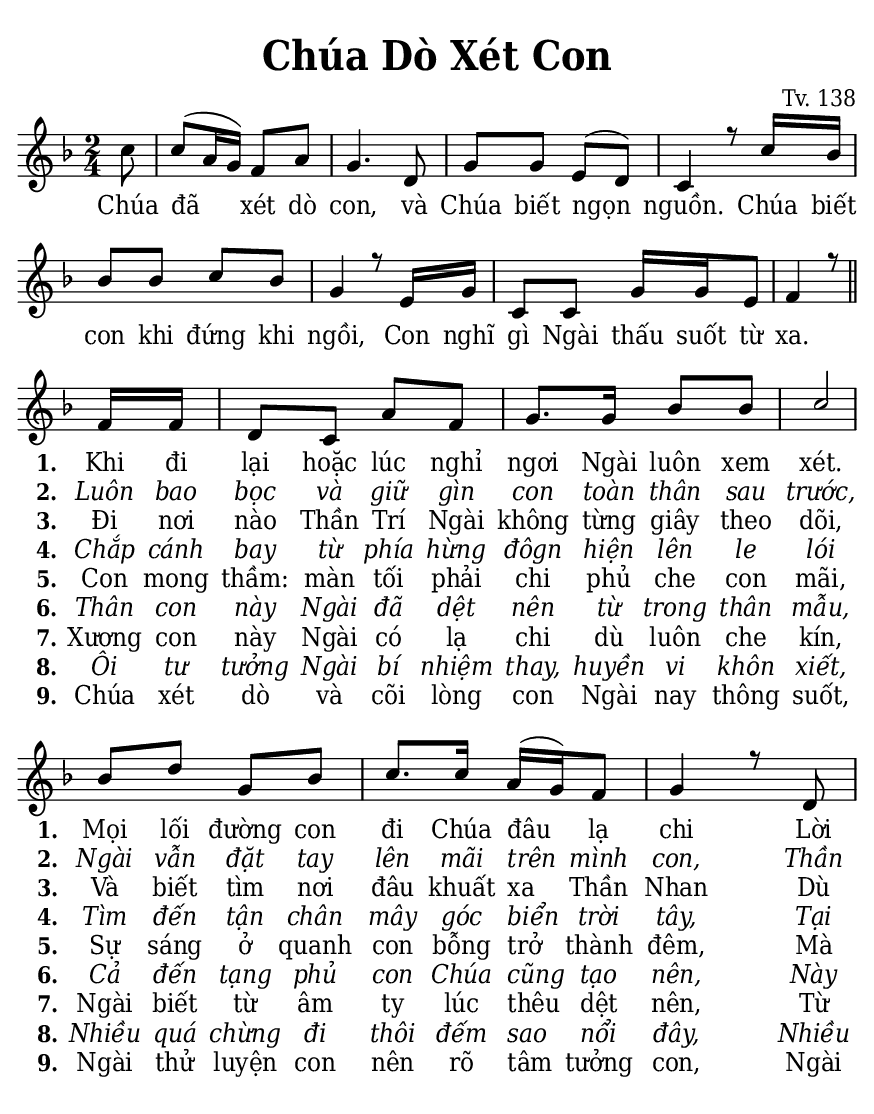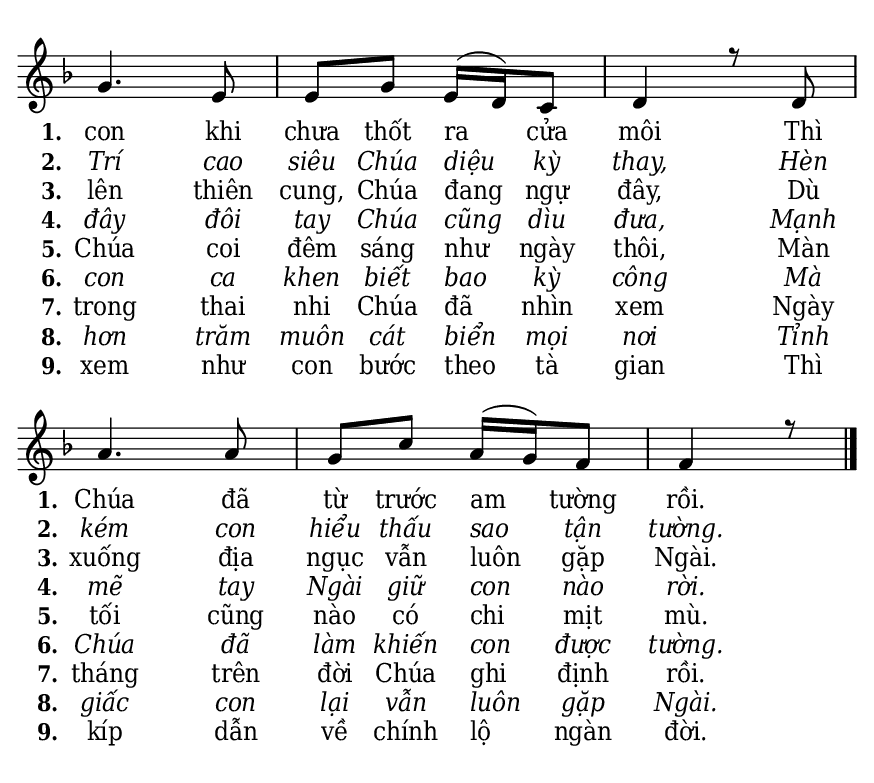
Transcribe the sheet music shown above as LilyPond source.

% Cài đặt chung\
\version "2.22.1"
\include "english.ly"

\header {
  title = \markup { \fontsize #1 "Chúa Dò Xét Con" }
  composer = "Tv. 138"
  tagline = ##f
}

% Nhạc phiên khúc
nhacPhienKhucSop = \relative c'' {
  \autoPageBreaksOff
  \partial 8 c8 |
  c (a16 g) f8 a |
  g4. d8 |
  g g e (d) |
  c4 r8 c'16 bf |
  bf8 bf c bf |
  g4 r8 e16 g |
  c,8 c g'16 g e8 |
  f4 r8 \bar "||" \break
  
  f16 f |
  d8 c a' f |
  g8. g16 bf8 bf |
  c2 |
  bf8 d g, bf |
  c8. c16 a (g) f8 |
  g4 r8 d |
  
  \pageBreak
  
  g4. e8 |
  e g e16 (d) c8 |
  d4 r8 d |
  a'4. a8 |
  g c a16 (g) f8 |
  f4 r8 \bar "|."
}

nhacPhienKhucAlto = \relative c' {
  
}

% Lời phiên khúc
loiPhienKhucSop = \lyrics {
  %\set stanza = "ĐK:"
  Chúa đã xét dò con,
  và Chúa biết ngọn nguồn.
  Chúa biết con khi đứng khi ngồi,
  Con nghĩ gì Ngài thấu suốt từ xa.
  <<
    {
      \set stanza = "1."
      Khi đi lại hoặc lúc nghỉ ngơi
      Ngài luôn xem xét.
      Mọi lối đường con đi Chúa đâu lạ chi
      Lời con khi chưa thốt ra cửa môi
      Thì Chúa đã từ trước am tường rồi.
    }
    \new Lyrics {
	    \set associatedVoice = "beSop"
	    \set stanza = "2."
      \override Lyrics.LyricText.font-shape = #'italic
	    Luôn bao bọc và giữ gìn con
	    toàn thân sau trước,
	    Ngài vẫn đặt tay lên mãi trên mình con,
	    Thần Trí cao siêu Chúa diệu kỳ thay,
	    Hèn kém con hiểu thấu sao tận tường.
    }
    \new Lyrics {
	    \set associatedVoice = "beSop"
	    \set stanza = "3."
	    Đi nơi nào Thần Trí Ngài không từng giây theo dõi,
	    Và biết tìm nơi đâu khuất xa Thần Nhan
	    Dù lên thiên cung, Chúa đang ngự đây,
	    Dù xuống địa ngục vẫn luôn gặp Ngài.
    }
    \new Lyrics {
	    \set associatedVoice = "beSop"
	    \set stanza = "4."
      \override Lyrics.LyricText.font-shape = #'italic
	    Chắp cánh bay từ phía hừng đôgn hiện lên le lói
	    Tìm đến tận chân mây góc biển trời tây,
	    Tại đây đôi tay Chúa cũng dìu đưa,
	    Mạnh mẽ tay Ngài giữ con nào rời.
    }
    \new Lyrics {
	    \set associatedVoice = "beSop"
	    \set stanza = "5."
	    Con mong thầm:
	    màn tối phải chi phủ che con mãi,
	    Sự sáng ở quanh con bỗng trở thành đêm,
	    Mà Chúa coi đêm sáng như ngày thôi,
	    Màn tối cũng nào có chi mịt mù.
    }
    \new Lyrics {
	    \set associatedVoice = "beSop"
	    \set stanza = "6."
      \override Lyrics.LyricText.font-shape = #'italic
	    Thân con này Ngài đã dệt nên từ trong thân mẫu,
	    Cả đến tạng phủ con Chúa cũng tạo nên,
	    Này con ca khen biết bao kỳ công
	    Mà Chúa đã làm khiến con được tường.
    }
    \new Lyrics {
	    \set associatedVoice = "beSop"
	    \set stanza = "7."
	    Xương con này Ngài có lạ chi dù luôn che kín,
	    Ngài biết từ âm ty lúc thêu dệt nên,
	    Từ trong thai nhi Chúa đã nhìn xem
	    Ngày tháng trên đời Chúa ghi định rồi.
    }
    \new Lyrics {
	    \set associatedVoice = "beSop"
	    \set stanza = "8."
      \override Lyrics.LyricText.font-shape = #'italic
	    Ôi tư tưởng Ngài bí nhiệm thay,
	    huyền vi khôn xiết,
	    Nhiều quá chừng đi thôi đếm sao nổi đây,
	    Nhiều hơn trăm muôn cát biển mọi nơi
	    Tỉnh giấc con lại vẫn luôn gặp Ngài.
    }
    \new Lyrics {
	    \set associatedVoice = "beSop"
	    \set stanza = "9."
	    Chúa xét dò và cõi lòng con Ngài nay thông suốt,
	    Ngài thử luyện con nên rõ tâm tưởng con,
	    Ngài xem như con bước theo tà gian
	    Thì kíp dẫn về chính lộ ngàn đời.
    }
  >>
}

% Dàn trang
\paper {
  #(set-paper-size "a5")
  top-margin = 10\mm
  bottom-margin = 3\mm
  left-margin = 3\mm
  right-margin = 3\mm
  indent = #0
  #(define fonts
	 (make-pango-font-tree "Deja Vu Serif Condensed"
	 		       "Deja Vu Serif Condensed"
			       "Deja Vu Serif Condensed"
			       (/ 20 20)))
  print-page-number = ##f
  system-system-spacing = #'((basic-distance . 0.1) (padding . 3))
  ragged-bottom = ##t
  %page-count = #1
}

TongNhip = {
  \key f \major \time 2/4
  \set Timing.beamExceptions = #'()
  \set Timing.baseMoment = #(ly:make-moment 1/4)
}

% mã nguồn cho những chức năng chưa hỗ trợ trong phiên bản lilypond hiện tại
% cung cấp bởi cộng đồng lilypond khi gửi email đến lilypond-user@gnu.org
% Đổi kích thước nốt cho bè phụ
notBePhu =
#(define-music-function (font-size music) (number? ly:music?)
   (for-some-music
     (lambda (m)
       (if (music-is-of-type? m 'rhythmic-event)
           (begin
             (set! (ly:music-property m 'tweaks)
                   (cons `(font-size . ,font-size)
                         (ly:music-property m 'tweaks)))
             #t)
           #f))
     music)
   music)

% in số phiên khúc trên mỗi dòng
#(define (add-grob-definition grob-name grob-entry)
    (set! all-grob-descriptions
          (cons ((@@ (lily) completize-grob-entry)
                 (cons grob-name grob-entry))
                all-grob-descriptions)))

#(add-grob-definition
   'StanzaNumberSpanner
   `((direction . ,LEFT)
     (font-series . bold)
     (padding . 1)
     (side-axis . ,X)
     (stencil . ,ly:text-interface::print)
     (X-offset . ,ly:side-position-interface::x-aligned-side)
     (Y-extent . ,grob::always-Y-extent-from-stencil)
     (meta . ((class . Spanner)
              (interfaces . (font-interface
                             side-position-interface
                             stanza-number-interface
                             text-interface))))))

\layout {
   \context {
     \Global
     \grobdescriptions #all-grob-descriptions
   }
   \context {
     \Score
     \remove Stanza_number_align_engraver
     \consists
       #(lambda (context)
          (let ((texts '())
                (syllables '()))
            (make-engraver
             (acknowledgers
              ((stanza-number-interface engraver grob source-engraver)
                 (set! texts (cons grob texts)))
              ((lyric-syllable-interface engraver grob source-engraver)
                 (set! syllables (cons grob syllables))))
             ((stop-translation-timestep engraver)
                (for-each
                 (lambda (text)
                   (for-each
                    (lambda (syllable)
                      (ly:pointer-group-interface::add-grob text
'side-support-elements syllable))
                    syllables))
                 texts)
                (set! syllables '())))))
   }
   \context {
     \Lyrics
     \remove Stanza_number_engraver
     \consists
       #(lambda (context)
          (let ((text #f)
                (last-stanza #f))
            (make-engraver
             ((process-music engraver)
                (let ((stanza (ly:context-property context 'stanza #f)))
                  (if (and stanza (not (equal? stanza last-stanza)))
                      (let ((column (ly:context-property context
'currentCommandColumn)))
                        (set! last-stanza stanza)
                        (if text
                            (ly:spanner-set-bound! text RIGHT column))

                        (set! text (ly:engraver-make-grob engraver
'StanzaNumberSpanner '()))
                        (ly:grob-set-property! text 'text stanza)
                        (ly:spanner-set-bound! text LEFT column)))))
             ((finalize engraver)
                (if text
                    (let ((column (ly:context-property context
'currentCommandColumn)))
                      (ly:spanner-set-bound! text RIGHT column)))))))
     \override StanzaNumberSpanner.horizon-padding = 10000
   }
}
% kết thúc mã nguồn

\score {
  \new ChoirStaff <<
    \new Staff \with {
        \consists "Merge_rests_engraver"
        printPartCombineTexts = ##f
      }
      <<
      \new Voice \TongNhip \partCombine 
        \nhacPhienKhucSop
        \notBePhu -1 { \nhacPhienKhucAlto }
      \new NullVoice = beSop \nhacPhienKhucSop
      \new Lyrics \lyricsto beSop \loiPhienKhucSop
      >>
  >>
  \layout {
    \override Lyrics.LyricSpace.minimum-distance = #1.2
    \override Score.BarNumber.break-visibility = ##(#f #f #f)
    \override Score.SpacingSpanner.uniform-stretching = ##t
  } 
}
